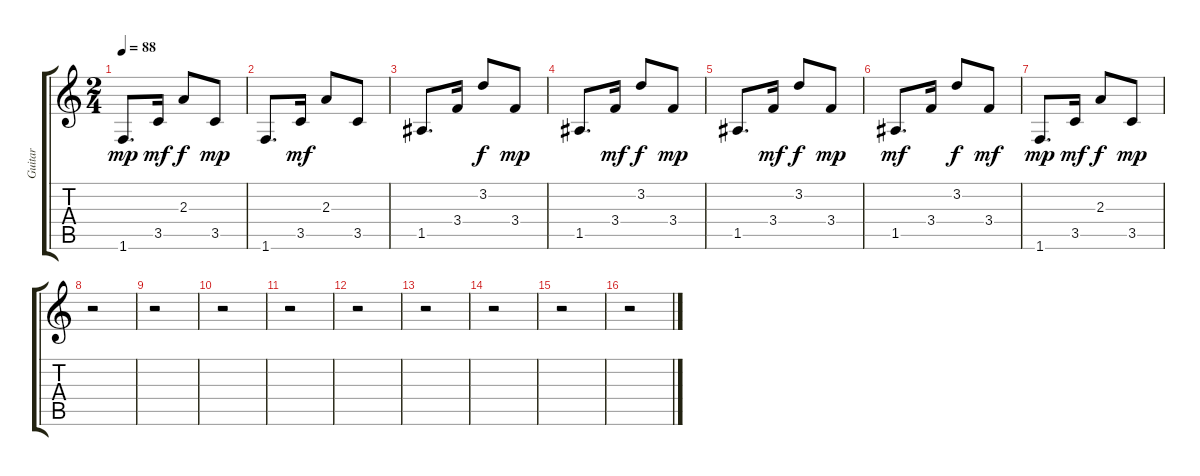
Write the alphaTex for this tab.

\track ("Guitar" "Guitar") {instrument acousticguitarnylon}
\staff {score tabs}
\tuning (E4 B3 G3 D3 A2 E2) {hide}
\ts (2 4)
\tempo 88
\clef g2
\ks c
1.6.8{d dy mp} 3.5.16{dy mf} 2.3.8{dy f} 3.5.8{dy mp} |
1.6.8{d} 3.5.16{dy mf} 2.3.8 3.5.8 |
1.5.8{d} 3.4.16 3.2.8{dy f} 3.4.8{dy mp} |
1.5.8{d} 3.4.16{dy mf} 3.2.8{dy f} 3.4.8{dy mp} |
1.5.8{d} 3.4.16{dy mf} 3.2.8{dy f} 3.4.8{dy mp} |
1.5.8{d dy mf} 3.4.16 3.2.8{dy f} 3.4.8{dy mf} |
1.6.8{d dy mp} 3.5.16{dy mf} 2.3.8{dy f} 3.5.8{dy mp} |
r.2 |
r.2 |
r.2 |
r.2 |
r.2 |
r.2 |
r.2 |
r.2 |
r.2
